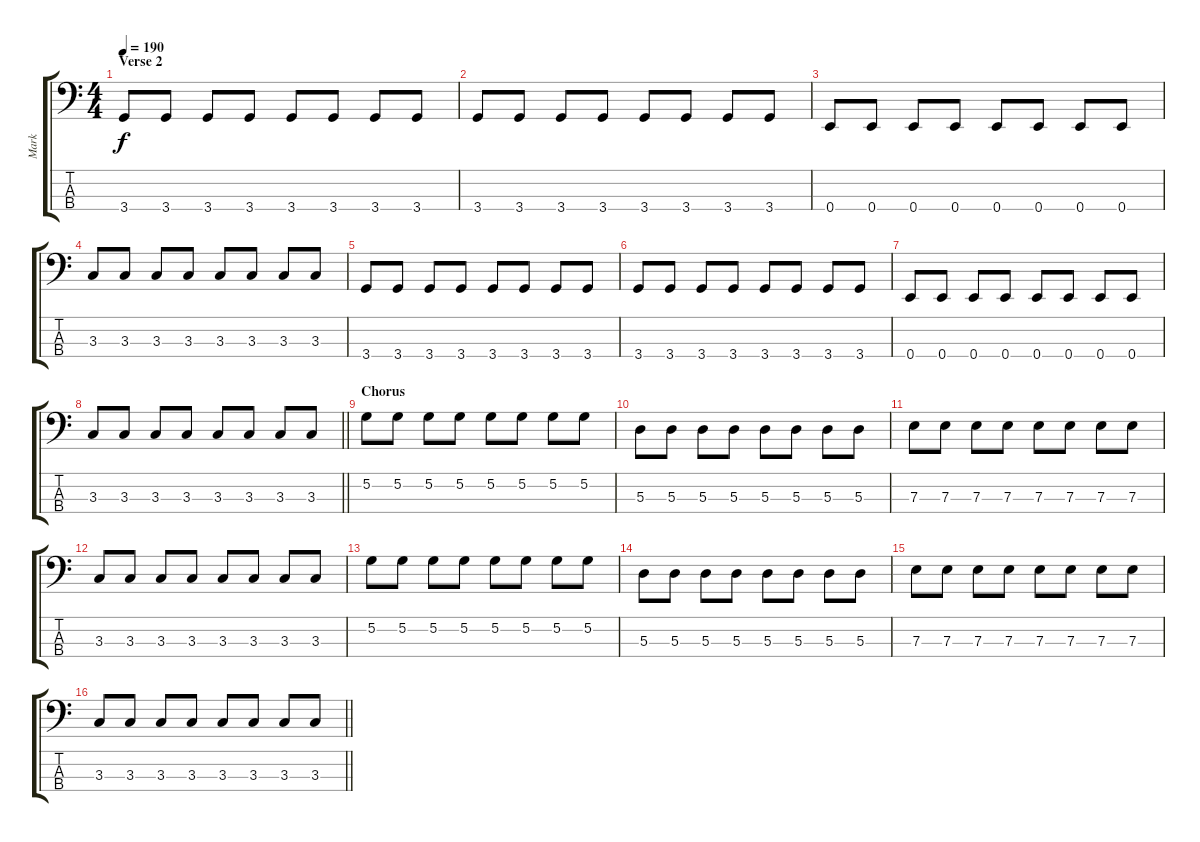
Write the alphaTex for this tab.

\track ("Mark" "Mark") {instrument electricbassfinger}
\staff {score tabs}
\tuning (G2 D2 A1 E1) {hide}
\ts (4 4)
\section ("" "Verse 2")
\tempo 190
\clef f4
\ks c
3.4.8{dy f} 3.4.8 3.4.8 3.4.8 3.4.8 3.4.8 3.4.8 3.4.8 |
3.4.8 3.4.8 3.4.8 3.4.8 3.4.8 3.4.8 3.4.8 3.4.8 |
0.4.8 0.4.8 0.4.8 0.4.8 0.4.8 0.4.8 0.4.8 0.4.8 |
3.3.8 3.3.8 3.3.8 3.3.8 3.3.8 3.3.8 3.3.8 3.3.8 |
3.4.8 3.4.8 3.4.8 3.4.8 3.4.8 3.4.8 3.4.8 3.4.8 |
3.4.8 3.4.8 3.4.8 3.4.8 3.4.8 3.4.8 3.4.8 3.4.8 |
0.4.8 0.4.8 0.4.8 0.4.8 0.4.8 0.4.8 0.4.8 0.4.8 |
\barLineRight lightlight
3.3.8 3.3.8 3.3.8 3.3.8 3.3.8 3.3.8 3.3.8 3.3.8 |
\section ("" "Chorus")
5.2.8 5.2.8 5.2.8 5.2.8 5.2.8 5.2.8 5.2.8 5.2.8 |
5.3.8 5.3.8 5.3.8 5.3.8 5.3.8 5.3.8 5.3.8 5.3.8 |
7.3.8 7.3.8 7.3.8 7.3.8 7.3.8 7.3.8 7.3.8 7.3.8 |
3.3.8 3.3.8 3.3.8 3.3.8 3.3.8 3.3.8 3.3.8 3.3.8 |
5.2.8 5.2.8 5.2.8 5.2.8 5.2.8 5.2.8 5.2.8 5.2.8 |
5.3.8 5.3.8 5.3.8 5.3.8 5.3.8 5.3.8 5.3.8 5.3.8 |
7.3.8 7.3.8 7.3.8 7.3.8 7.3.8 7.3.8 7.3.8 7.3.8 |
\barLineRight lightlight
3.3.8 3.3.8 3.3.8 3.3.8 3.3.8 3.3.8 3.3.8 3.3.8
